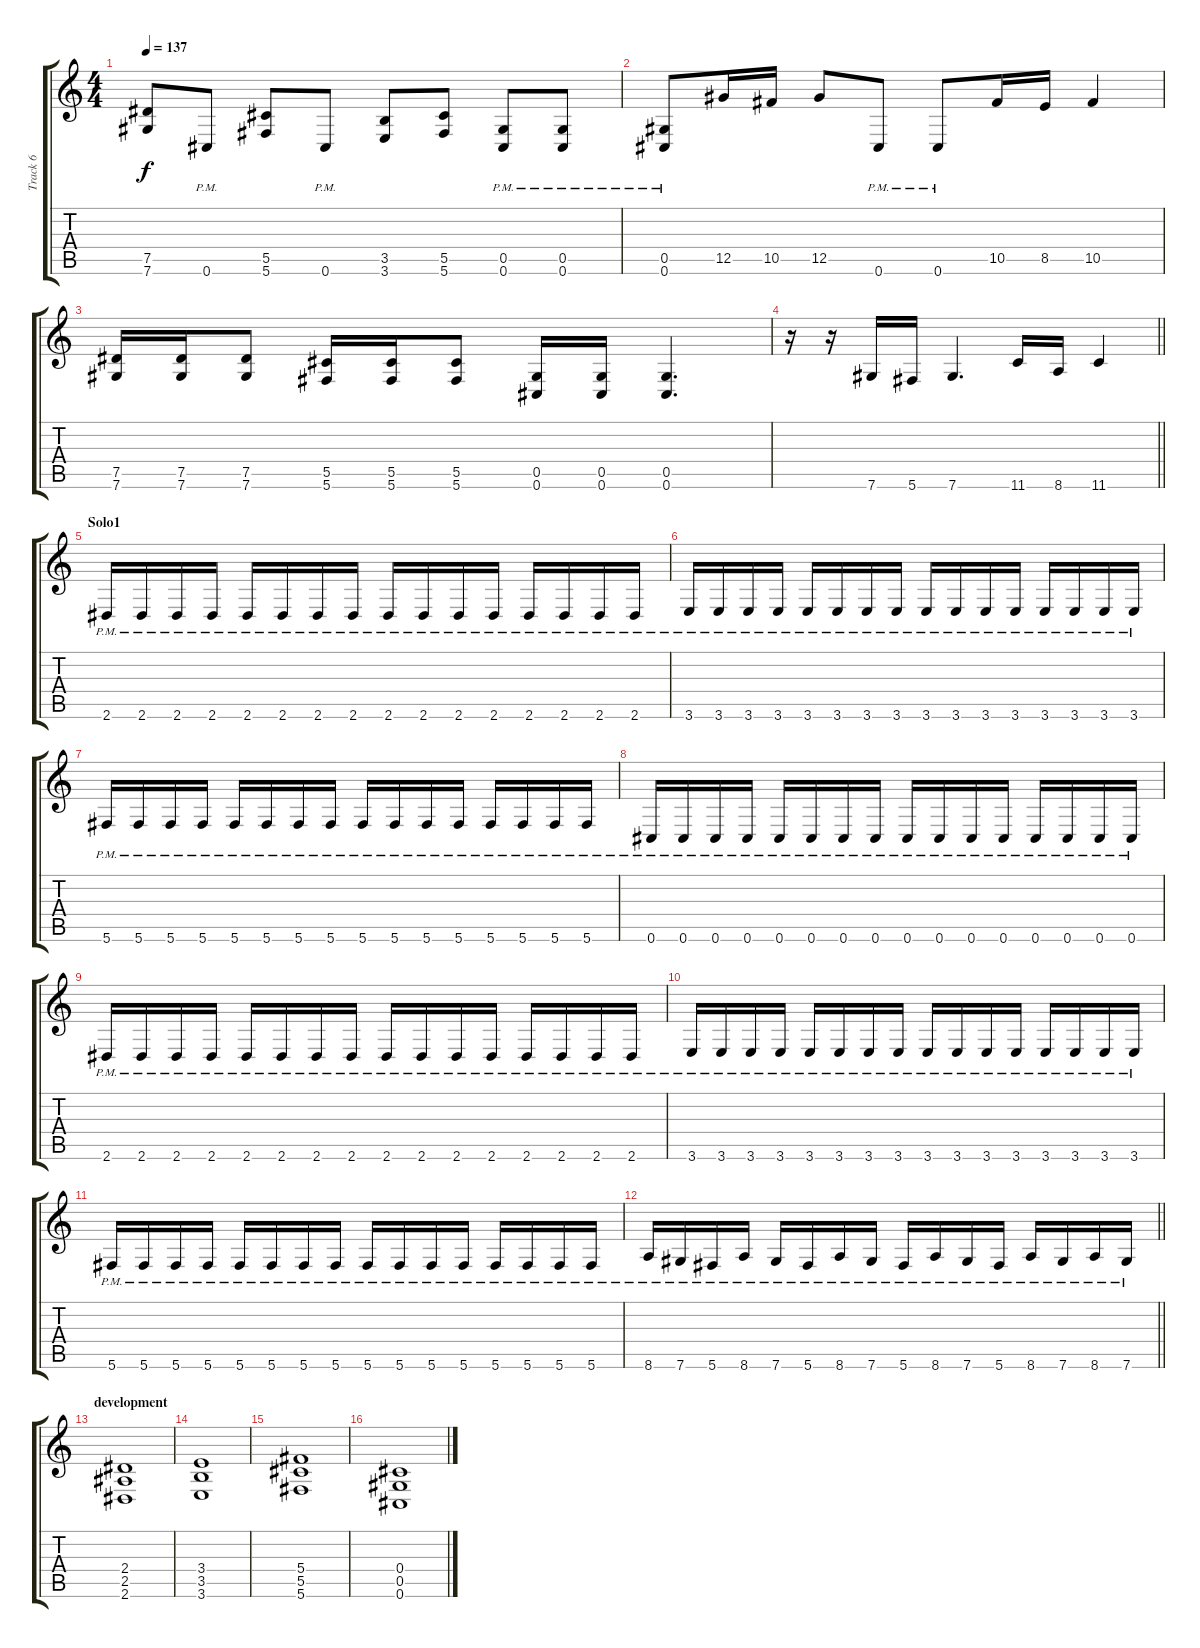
\track ("Track 6" "Track 6") {instrument distortionguitar}
\staff {score tabs}
\tuning (Eb4 Bb3 Gb3 Db3 Ab2 Db2) {hide}
\ts (4 4)
\tempo 137
\clef g2
\ks c
(7.5 7.6).8{dy f} 0.6{pm}.8 (5.5 5.6).8 0.6{pm}.8 (3.5 3.6).8 (5.5 5.6).8 (0.5{pm} 0.6{pm}).8 (0.5{pm} 0.6{pm}).8 |
(0.5{pm} 0.6{pm}).8 12.5.16 10.5.16 12.5.8 0.6{pm}.8 0.6{pm}.8 10.5.16 8.5.16 10.5.4 |
(7.5 7.6).16 (7.5 7.6).16 (7.5 7.6).8 (5.5 5.6).16 (5.5 5.6).16 (5.5 5.6).8 (0.5 0.6).16 (0.5 0.6).16 (0.5 0.6).4{d} |
\barLineRight lightlight
r.16 r.16 7.6.16 5.6.16 7.6.4{d} 11.6.16 8.6.16 11.6.4 |
\section ("" "Solo1")
2.6{pm}.16 2.6{pm}.16 2.6{pm}.16 2.6{pm}.16 2.6{pm}.16 2.6{pm}.16 2.6{pm}.16 2.6{pm}.16 2.6{pm}.16 2.6{pm}.16 2.6{pm}.16 2.6{pm}.16 2.6{pm}.16 2.6{pm}.16 2.6{pm}.16 2.6{pm}.16 |
3.6{pm}.16 3.6{pm}.16 3.6{pm}.16 3.6{pm}.16 3.6{pm}.16 3.6{pm}.16 3.6{pm}.16 3.6{pm}.16 3.6{pm}.16 3.6{pm}.16 3.6{pm}.16 3.6{pm}.16 3.6{pm}.16 3.6{pm}.16 3.6{pm}.16 3.6{pm}.16 |
5.6{pm}.16 5.6{pm}.16 5.6{pm}.16 5.6{pm}.16 5.6{pm}.16 5.6{pm}.16 5.6{pm}.16 5.6{pm}.16 5.6{pm}.16 5.6{pm}.16 5.6{pm}.16 5.6{pm}.16 5.6{pm}.16 5.6{pm}.16 5.6{pm}.16 5.6{pm}.16 |
0.6{pm}.16 0.6{pm}.16 0.6{pm}.16 0.6{pm}.16 0.6{pm}.16 0.6{pm}.16 0.6{pm}.16 0.6{pm}.16 0.6{pm}.16 0.6{pm}.16 0.6{pm}.16 0.6{pm}.16 0.6{pm}.16 0.6{pm}.16 0.6{pm}.16 0.6{pm}.16 |
2.6{pm}.16 2.6{pm}.16 2.6{pm}.16 2.6{pm}.16 2.6{pm}.16 2.6{pm}.16 2.6{pm}.16 2.6{pm}.16 2.6{pm}.16 2.6{pm}.16 2.6{pm}.16 2.6{pm}.16 2.6{pm}.16 2.6{pm}.16 2.6{pm}.16 2.6{pm}.16 |
3.6{pm}.16 3.6{pm}.16 3.6{pm}.16 3.6{pm}.16 3.6{pm}.16 3.6{pm}.16 3.6{pm}.16 3.6{pm}.16 3.6{pm}.16 3.6{pm}.16 3.6{pm}.16 3.6{pm}.16 3.6{pm}.16 3.6{pm}.16 3.6{pm}.16 3.6{pm}.16 |
5.6{pm}.16 5.6{pm}.16 5.6{pm}.16 5.6{pm}.16 5.6{pm}.16 5.6{pm}.16 5.6{pm}.16 5.6{pm}.16 5.6{pm}.16 5.6{pm}.16 5.6{pm}.16 5.6{pm}.16 5.6{pm}.16 5.6{pm}.16 5.6{pm}.16 5.6{pm}.16 |
\barLineRight lightlight
8.6{pm}.16 7.6{pm}.16 5.6{pm}.16 8.6{pm}.16 7.6{pm}.16 5.6{pm}.16 8.6{pm}.16 7.6{pm}.16 5.6{pm}.16 8.6{pm}.16 7.6{pm}.16 5.6{pm}.16 8.6{pm}.16 7.6{pm}.16 8.6{pm}.16 7.6{pm}.16 |
\section ("" "development")
(2.4 2.5 2.6).1 |
(3.4 3.5 3.6).1 |
(5.4 5.5 5.6).1 |
(0.4 0.5 0.6).1
